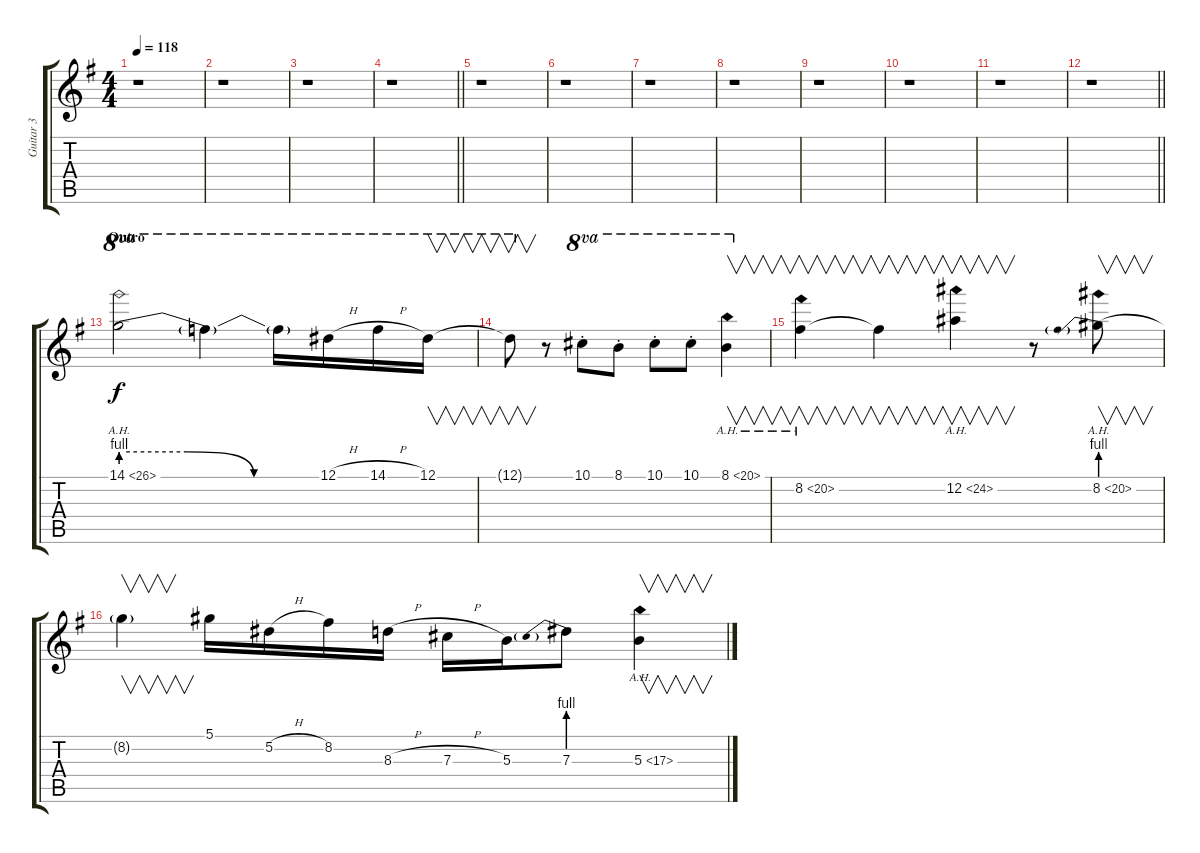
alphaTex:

\track ("Guitar 3" "Guitar 3") {instrument distortionguitar}
\staff {score tabs}
\tuning (Eb4 Bb3 Gb3 Db3 Ab2 Eb2) {hide}
\ts (4 4)
\tempo 118
\clef g2
\ks g
r.1{dy mf} |
r.1 |
r.1 |
\barLineRight lightlight
r.1 |
r.1 |
r.1 |
r.1 |
r.1 |
r.1 |
r.1 |
r.1 |
\barLineRight lightlight
r.1 |
\section ("" "Outro")
14.1{be (custom 0 4 20 4 40 0 60 0) ah 12}.2{ot 8va dy f} 14.1{t}.4{ot 8va} 14.1{t}.16{ot 8va} 12.1{h}.16{ot 8va} 14.1{h}.16{ot 8va} 12.1.16{v ot 8va} |
12.1{t}.8{v ot 8va} r.8 10.1{st}.8{ot 8va} 8.1{st}.8{ot 8va} 10.1{st}.8{ot 8va} 10.1{st}.8{ot 8va} 8.1{ah 12}.4{v ot 8va} |
8.2{ah 12}.4{v} 8.2{t}.4{v} 12.2{ah 12}.4{v} r.8 8.2{be (prebend 0 4 60 4) ah 12}.8{v} |
8.2{t}.4{v} 5.1.16 5.2{h}.16 8.2.16 8.3{h}.16 7.3{h}.16 5.3.16 7.3{be (prebend 0 4 60 4)}.8 5.3{ah 12}.4{v}
